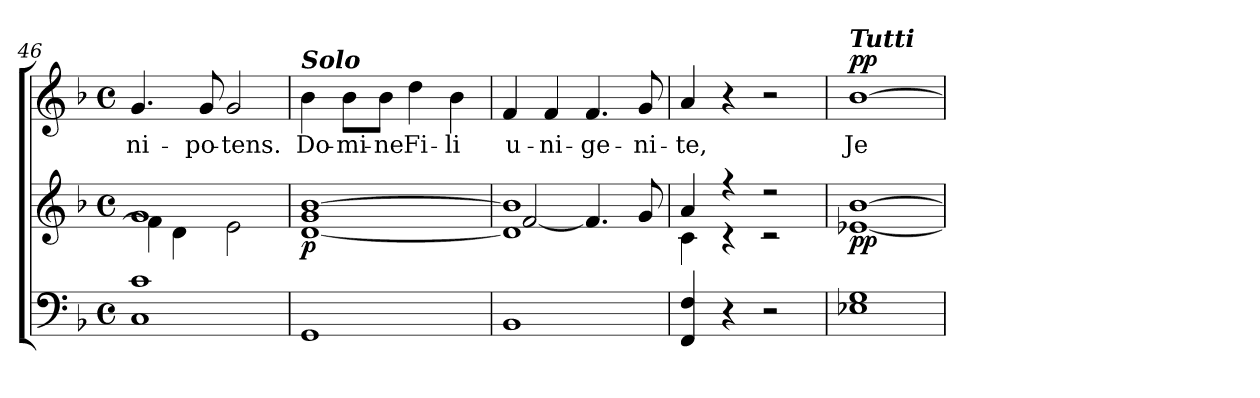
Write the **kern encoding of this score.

**kern	**kern	**dynam	**kern	**text	**dynam
*part2	*part2	*part2	*part1	*part1	*part1
*staff3	*staff2	*staff2/3	*staff1	*staff1	*staff1
*clefF4	*clefG2	*	*clefG2	*	*
*k[b-]	*k[b-]	*	*k[b-]	*	*
*F:	*F:	*	*F:	*	*
*M4/4	*M4/4	*	*M4/4	*	*
*met(c)	*met(c)	*	*met(c)	*	*
=46	=46	=46	=46	=46	=46
*^	*^	*	*	*	*
!	!	!	!	!	!	!LO:LY:b	!
1c	1C	1g	4f\]	.	4.g/	-ni-	.
.	.	.	4d\	.	.	.	.
!	!	!	!	!	!	!LO:LY:b	!
.	.	.	.	.	8g/	-po-	.
!	!	!	!	!	!	!LO:LY:b	!
.	.	.	2e\	.	2g/	-tens.	.
*v	*v	*	*	*	*	*	*
!!LO:LB:g=z
=47	=47	=47	=47	=47	=47	=47
!	!	!	!	!LO:TX:a:Bi:t=Solo	!	!
!	!	!	!LO:DY:b	!	!LO:LY:b	!
*	*v	*v	*	*	*	*
1GG	[1d 1g [1b-	p	4b-\	Do-	.
!	!	!	!	!LO:LY:b	!
.	.	.	8b-\L	-mi-	.
!	!	!	!	!LO:LY:b	!
.	.	.	8b-\J	-ne	.
!	!	!	!	!LO:LY:b	!
.	.	.	4dd\	Fi-	.
!	!	!	!	!LO:LY:b	!
.	.	.	4b-\	-li	.
=48	=48	=48	=48	=48	=48
*	*^	*	*	*	*
!	!	!	!	!	!LO:LY:b	!
1BB-	1d] 1b-]	[>2f/	.	4f/	u-	.
!	!	!	!	!	!LO:LY:b	!
.	.	.	.	4f/	-ni-	.
!	!	!	!	!	!LO:LY:b	!
.	.	4.f/]	.	4.f/	-ge-	.
!	!	!	!	!	!LO:LY:b	!
.	.	8g/	.	8g/	-ni-	.
=49	=49	=49	=49	=49	=49	=49
!	!	!	!	!	!LO:LY:b	!
4FF/ 4F/	4a/	4c\	.	4a/	-te,	.
4r	4r	4r	.	4r	.	.
2r	2r	2r	.	2r	.	.
=50	=50	=50	=50	=50	=50	=50
*^	*	*	*	*	*	*
!	!	!	!	!	!LO:TX:a:Bi:t=Tutti	!	!
!	!	!	!	!LO:DY:b	!	!LO:LY:b	!LO:DY:a
1G	1E-X	[>1b-	[<1e-X	pp	[1b-	Je-	pp
*v	*v	*	*	*	*	*	*
*	*v	*v	*	*	*	*
=	=	=	=	=	=
*-	*-	*-	*-	*-	*-
